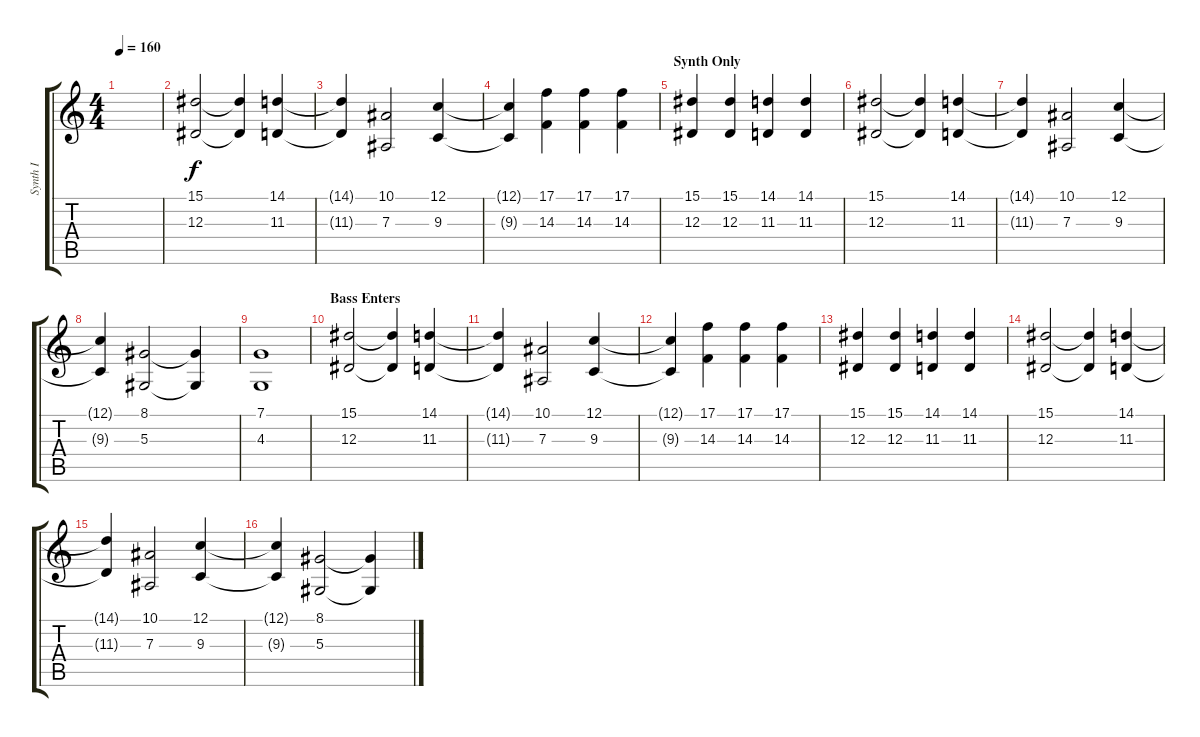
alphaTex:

\track ("Synth I" "Synth I") {instrument stringensemble1}
\staff {score tabs}
\tuning (C4 G3 Eb3 Bb2 F2 C2) {hide}
\ts (4 4)
\tempo 160
\clef g2
\ks c
|
(15.1 12.3).2 (15.1{t} 12.3{t}).4 (14.1 11.3).4 |
(14.1{t} 11.3{t}).4 (10.1 7.3).2 (12.1 9.3).4 |
(12.1{t} 9.3{t}).4 (17.1 14.3).4 (17.1 14.3).4 (17.1 14.3).4 |
\section ("" "Synth Only")
(15.1 12.3).4 (15.1 12.3).4 (14.1 11.3).4 (14.1 11.3).4 |
(15.1 12.3).2 (15.1{t} 12.3{t}).4 (14.1 11.3).4 |
(14.1{t} 11.3{t}).4 (10.1 7.3).2 (12.1 9.3).4 |
(12.1{t} 9.3{t}).4 (8.1 5.3).2 (8.1{t} 5.3{t}).4 |
(7.1 4.3).1 |
\section ("" "Bass Enters")
(15.1 12.3).2 (15.1{t} 12.3{t}).4 (14.1 11.3).4 |
(14.1{t} 11.3{t}).4 (10.1 7.3).2 (12.1 9.3).4 |
(12.1{t} 9.3{t}).4 (17.1 14.3).4 (17.1 14.3).4 (17.1 14.3).4 |
(15.1 12.3).4 (15.1 12.3).4 (14.1 11.3).4 (14.1 11.3).4 |
(15.1 12.3).2 (15.1{t} 12.3{t}).4 (14.1 11.3).4 |
(14.1{t} 11.3{t}).4 (10.1 7.3).2 (12.1 9.3).4 |
(12.1{t} 9.3{t}).4 (8.1 5.3).2 (8.1{t} 5.3{t}).4
